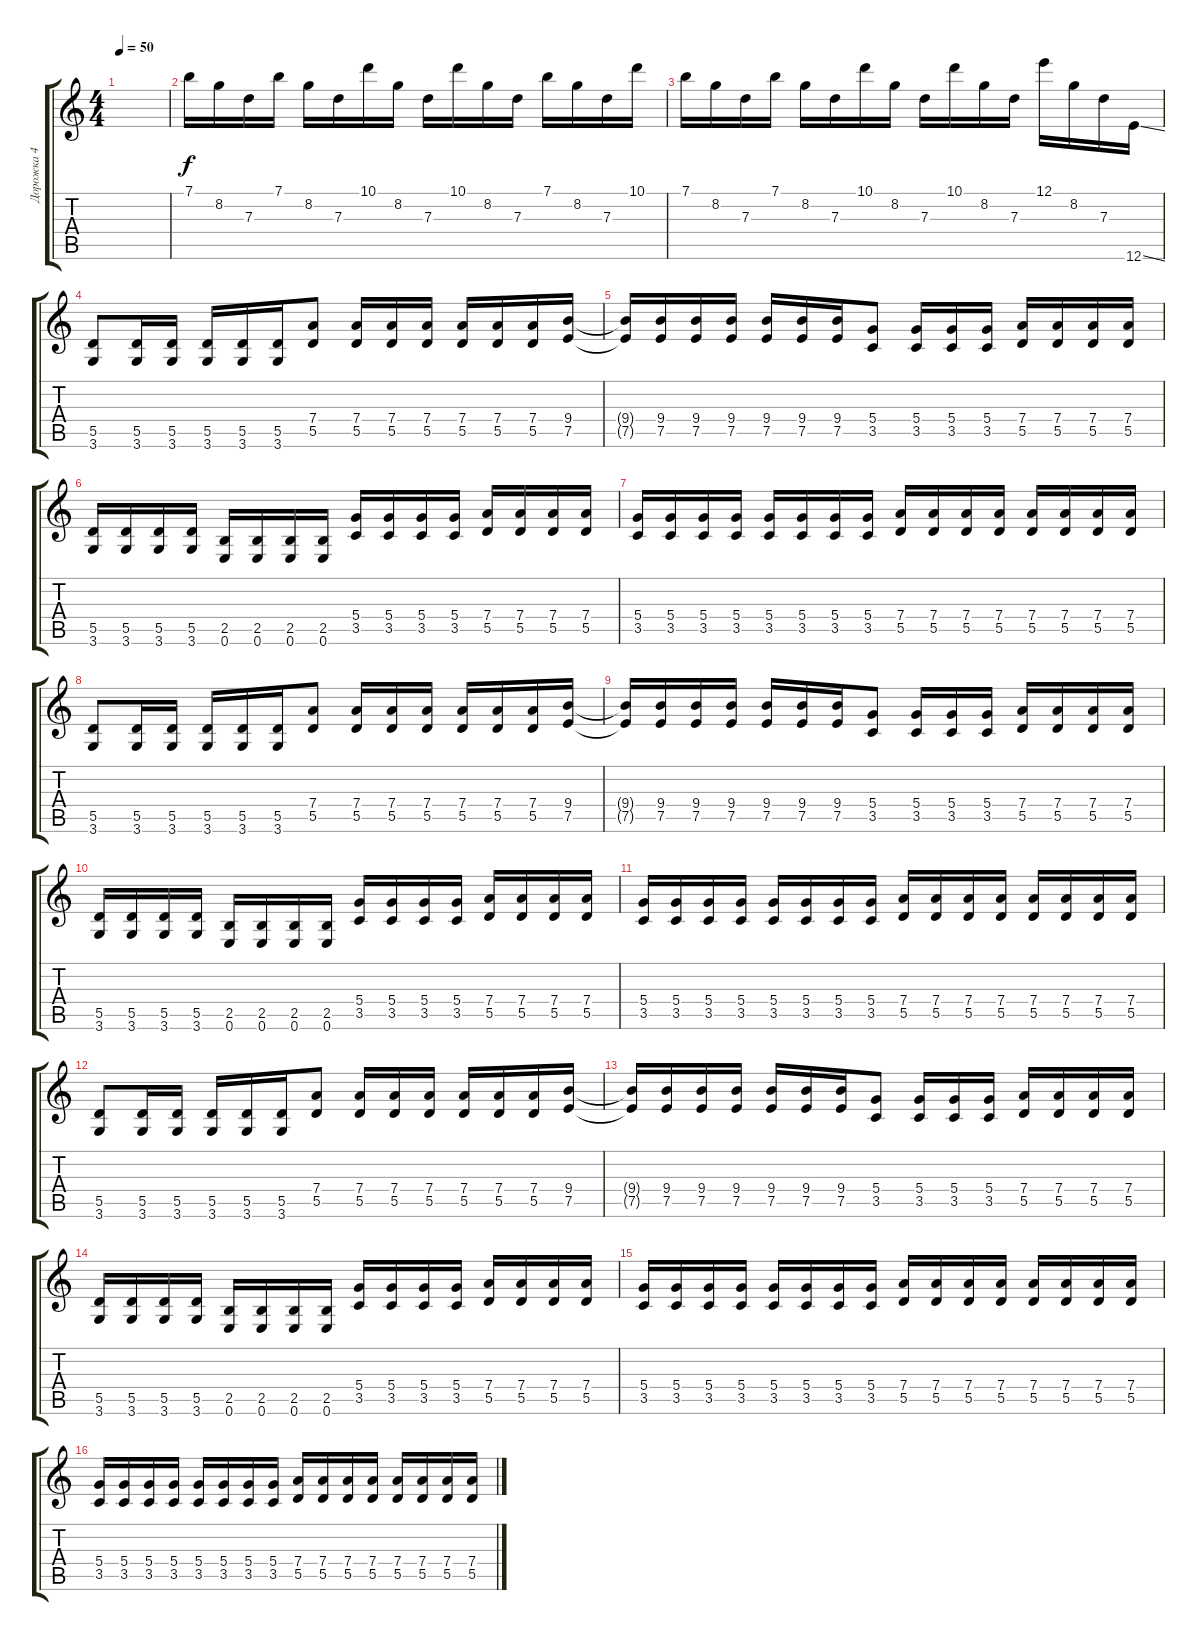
\track ("Дорожка 4" "Дорожка 4") {instrument distortionguitar}
\staff {score tabs}
\tuning (E4 B3 G3 D3 A2 E2) {hide}
\ts (4 4)
\tempo 50
\clef g2
\ks c
|
7.1.16{instrument distortionguitar} 8.2.16 7.3.16 7.1.16 8.2.16 7.3.16 10.1.16 8.2.16 7.3.16 10.1.16 8.2.16 7.3.16 7.1.16 8.2.16 7.3.16 10.1.16 |
7.1.16 8.2.16 7.3.16 7.1.16 8.2.16 7.3.16 10.1.16 8.2.16 7.3.16 10.1.16 8.2.16 7.3.16 12.1.16 8.2.16 7.3.16 12.6{ss}.16 |
(5.5 3.6).8{volume 16 instrument distortionguitar} (5.5 3.6).16 (5.5 3.6).16 (5.5 3.6).16 (5.5 3.6).16 (5.5 3.6).16 (7.4 5.5).8 (7.4 5.5).16 (7.4 5.5).16 (7.4 5.5).16 (7.4 5.5).16 (7.4 5.5).16 (7.4 5.5).16 (9.4 7.5).16 |
(9.4{t} 7.5{t}).16 (9.4 7.5).16 (9.4 7.5).16 (9.4 7.5).16 (9.4 7.5).16 (9.4 7.5).16 (9.4 7.5).16 (5.4 3.5).8 (5.4 3.5).16 (5.4 3.5).16 (5.4 3.5).16 (7.4 5.5).16 (7.4 5.5).16 (7.4 5.5).16 (7.4 5.5).16 |
(5.5 3.6).16 (5.5 3.6).16 (5.5 3.6).16 (5.5 3.6).16 (2.5 0.6).16 (2.5 0.6).16 (2.5 0.6).16 (2.5 0.6).16 (5.4 3.5).16 (5.4 3.5).16 (5.4 3.5).16 (5.4 3.5).16 (7.4 5.5).16 (7.4 5.5).16 (7.4 5.5).16 (7.4 5.5).16 |
(5.4 3.5).16 (5.4 3.5).16 (5.4 3.5).16 (5.4 3.5).16 (5.4 3.5).16 (5.4 3.5).16 (5.4 3.5).16 (5.4 3.5).16 (7.4 5.5).16 (7.4 5.5).16 (7.4 5.5).16 (7.4 5.5).16 (7.4 5.5).16 (7.4 5.5).16 (7.4 5.5).16 (7.4 5.5).16 |
(5.5 3.6).8{volume 16 instrument distortionguitar} (5.5 3.6).16 (5.5 3.6).16 (5.5 3.6).16 (5.5 3.6).16 (5.5 3.6).16 (7.4 5.5).8 (7.4 5.5).16 (7.4 5.5).16 (7.4 5.5).16 (7.4 5.5).16 (7.4 5.5).16 (7.4 5.5).16 (9.4 7.5).16 |
(9.4{t} 7.5{t}).16 (9.4 7.5).16 (9.4 7.5).16 (9.4 7.5).16 (9.4 7.5).16 (9.4 7.5).16 (9.4 7.5).16 (5.4 3.5).8 (5.4 3.5).16 (5.4 3.5).16 (5.4 3.5).16 (7.4 5.5).16 (7.4 5.5).16 (7.4 5.5).16 (7.4 5.5).16 |
(5.5 3.6).16 (5.5 3.6).16 (5.5 3.6).16 (5.5 3.6).16 (2.5 0.6).16 (2.5 0.6).16 (2.5 0.6).16 (2.5 0.6).16 (5.4 3.5).16 (5.4 3.5).16 (5.4 3.5).16 (5.4 3.5).16 (7.4 5.5).16 (7.4 5.5).16 (7.4 5.5).16 (7.4 5.5).16 |
(5.4 3.5).16 (5.4 3.5).16 (5.4 3.5).16 (5.4 3.5).16 (5.4 3.5).16 (5.4 3.5).16 (5.4 3.5).16 (5.4 3.5).16 (7.4 5.5).16 (7.4 5.5).16 (7.4 5.5).16 (7.4 5.5).16 (7.4 5.5).16 (7.4 5.5).16 (7.4 5.5).16 (7.4 5.5).16 |
(5.5 3.6).8{volume 16 instrument distortionguitar} (5.5 3.6).16 (5.5 3.6).16 (5.5 3.6).16 (5.5 3.6).16 (5.5 3.6).16 (7.4 5.5).8 (7.4 5.5).16 (7.4 5.5).16 (7.4 5.5).16 (7.4 5.5).16 (7.4 5.5).16 (7.4 5.5).16 (9.4 7.5).16 |
(9.4{t} 7.5{t}).16 (9.4 7.5).16 (9.4 7.5).16 (9.4 7.5).16 (9.4 7.5).16 (9.4 7.5).16 (9.4 7.5).16 (5.4 3.5).8 (5.4 3.5).16 (5.4 3.5).16 (5.4 3.5).16 (7.4 5.5).16 (7.4 5.5).16 (7.4 5.5).16 (7.4 5.5).16 |
(5.5 3.6).16 (5.5 3.6).16 (5.5 3.6).16 (5.5 3.6).16 (2.5 0.6).16 (2.5 0.6).16 (2.5 0.6).16 (2.5 0.6).16 (5.4 3.5).16 (5.4 3.5).16 (5.4 3.5).16 (5.4 3.5).16 (7.4 5.5).16 (7.4 5.5).16 (7.4 5.5).16 (7.4 5.5).16 |
(5.4 3.5).16 (5.4 3.5).16 (5.4 3.5).16 (5.4 3.5).16 (5.4 3.5).16 (5.4 3.5).16 (5.4 3.5).16 (5.4 3.5).16 (7.4 5.5).16 (7.4 5.5).16 (7.4 5.5).16 (7.4 5.5).16 (7.4 5.5).16 (7.4 5.5).16 (7.4 5.5).16 (7.4 5.5).16 |
(5.4 3.5).16 (5.4 3.5).16 (5.4 3.5).16 (5.4 3.5).16 (5.4 3.5).16 (5.4 3.5).16 (5.4 3.5).16 (5.4 3.5).16 (7.4 5.5).16 (7.4 5.5).16 (7.4 5.5).16 (7.4 5.5).16 (7.4 5.5).16 (7.4 5.5).16 (7.4 5.5).16 (7.4 5.5).16
